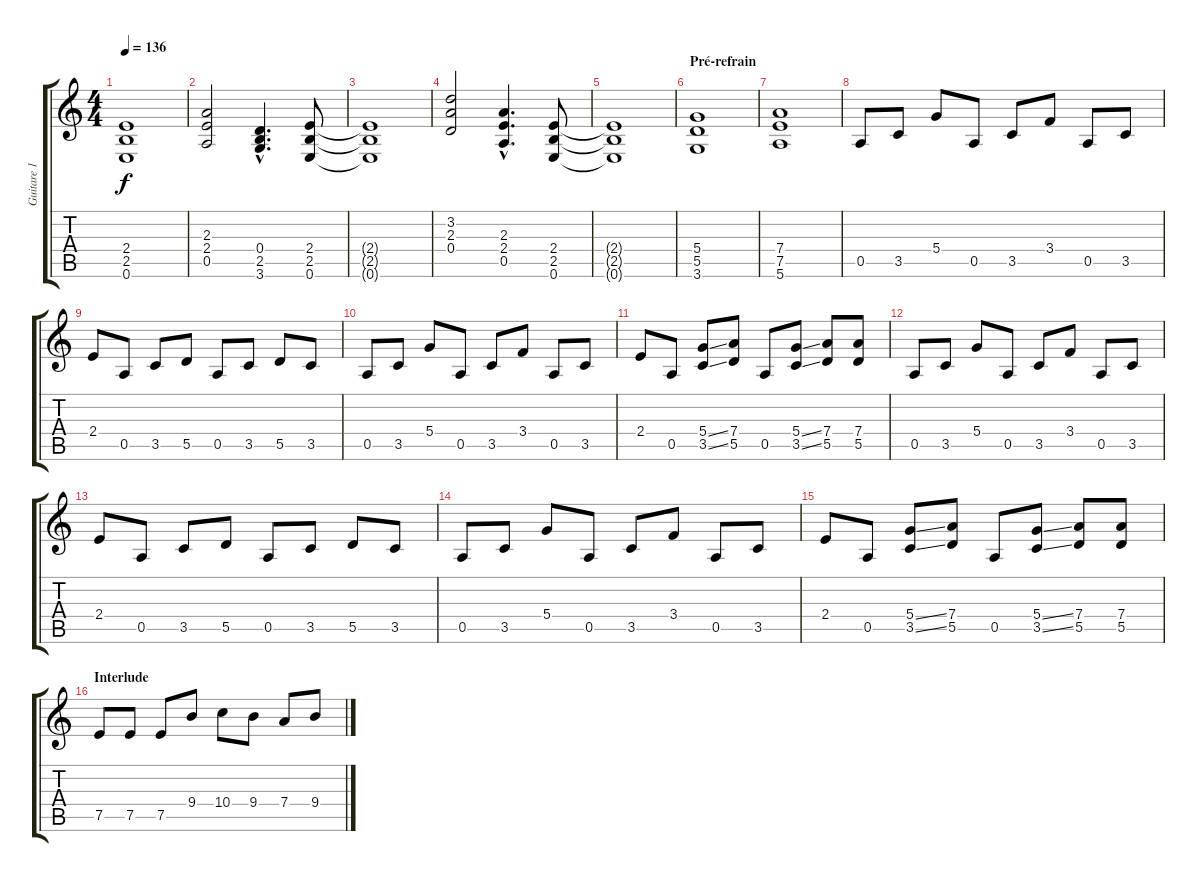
\track ("Guitare 1" "Guitare 1") {instrument distortionguitar}
\staff {score tabs}
\tuning (E4 B3 G3 D3 A2 E2) {hide}
\ts (4 4)
\tempo 136
\clef g2
\ks c
(2.4{t} 2.5{t} 0.6{t}).1{dy f} |
(2.3 2.4 0.5).2 (0.4{hac} 2.5{hac} 3.6{hac}).4{d} (2.4 2.5 0.6).8 |
(2.4{t} 2.5{t} 0.6{t}).1 |
(3.2 2.3 0.4).2 (2.3{hac} 2.4{hac} 0.5{hac}).4{d} (2.4 2.5 0.6).8 |
(2.4{t} 2.5{t} 0.6{t}).1 |
\section ("" "Pré-refrain")
(5.4 5.5 3.6).1 |
(7.4 7.5 5.6).1 |
0.5.8 3.5.8 5.4.8 0.5.8 3.5.8 3.4.8 0.5.8 3.5.8 |
2.4.8 0.5.8 3.5.8 5.5.8 0.5.8 3.5.8 5.5.8 3.5.8 |
0.5.8 3.5.8 5.4.8 0.5.8 3.5.8 3.4.8 0.5.8 3.5.8 |
2.4.8 0.5.8 (5.4{ss} 3.5{ss}).8 (7.4 5.5).8 0.5.8 (5.4{ss} 3.5{ss}).8 (7.4 5.5).8 (7.4 5.5).8 |
0.5.8 3.5.8 5.4.8 0.5.8 3.5.8 3.4.8 0.5.8 3.5.8 |
2.4.8 0.5.8 3.5.8 5.5.8 0.5.8 3.5.8 5.5.8 3.5.8 |
0.5.8 3.5.8 5.4.8 0.5.8 3.5.8 3.4.8 0.5.8 3.5.8 |
2.4.8 0.5.8 (5.4{ss} 3.5{ss}).8 (7.4 5.5).8 0.5.8 (5.4{ss} 3.5{ss}).8 (7.4 5.5).8 (7.4 5.5).8 |
\section ("" "Interlude")
7.5.8 7.5.8 7.5.8 9.4.8 10.4.8 9.4.8 7.4.8 9.4.8
